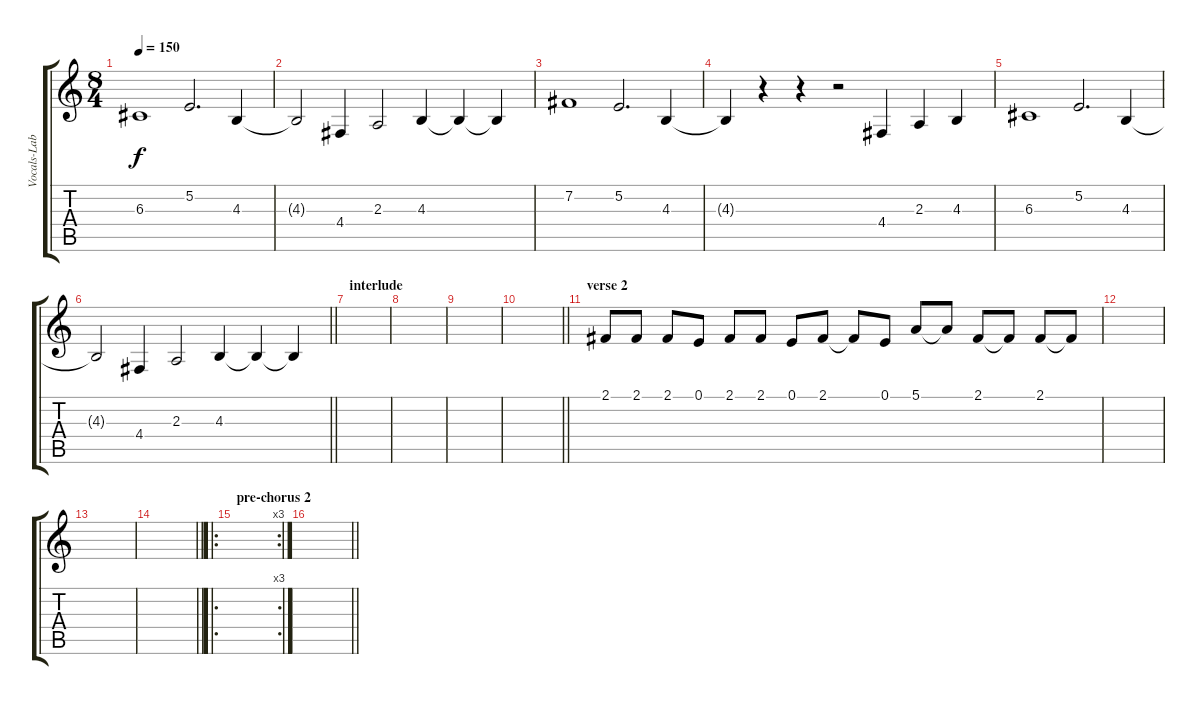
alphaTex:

\track ("Vocals-Labrie" "Vocals-Lab") {instrument tenorsax}
\staff {score tabs}
\tuning (E4 B3 G3 D3 A2 E2) {hide}
\ts (8 4)
\tempo 150
\clef g2
\ks c
6.3.1{dy f} 5.2.2{d} 4.3.4 |
4.3{t}.2 4.4.4 2.3.2 4.3.4 4.3{t}.4 4.3{t}.4 |
7.2.1 5.2.2{d} 4.3.4 |
4.3{t}.4 r.4 r.4 r.2 4.4.4 2.3.4 4.3.4 |
6.3.1 5.2.2{d} 4.3.4 |
\barLineRight lightlight
4.3{t}.2 4.4.4 2.3.2 4.3.4 4.3{t}.4 4.3{t}.4 |
\section ("" "interlude")
|
|
|
\barLineRight lightlight
|
\section ("" "verse 2")
2.1.8 2.1.8 2.1.8 0.1.8 2.1.8 2.1.8 0.1.8 2.1.8 2.1{t}.8 0.1.8 5.1.8 5.1{t}.8 2.1.8 2.1{t}.8 2.1.8 2.1{t}.8 |
|
|
\barLineRight lightlight
|
\ro
\rc 3
\section ("" "pre-chorus 2")
|
\barLineRight lightlight
